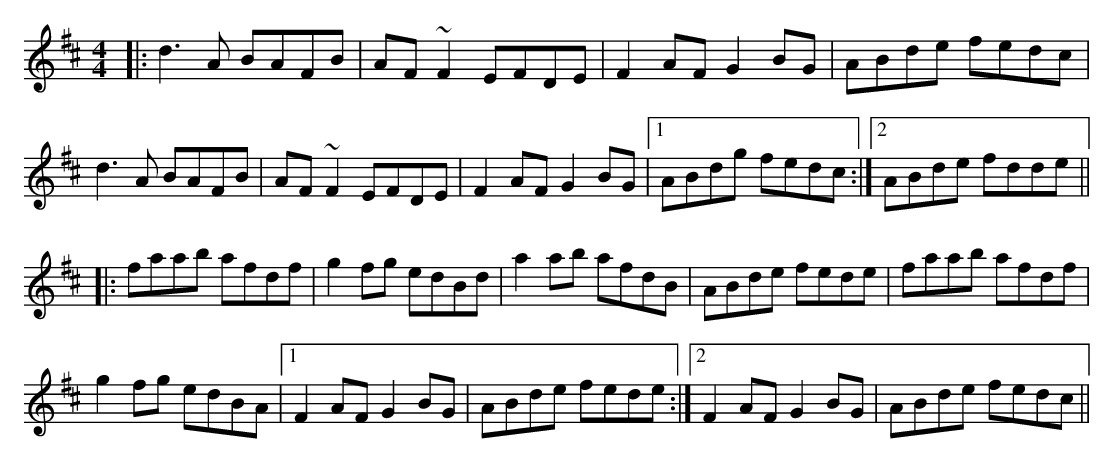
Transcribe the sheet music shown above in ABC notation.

X:1
M:4/4
K:D
|:d3A BAFB|AF~F2 EFDE|F2AF G2BG|ABde fedc|
d3A BAFB|AF~F2 EFDE|F2AF G2BG|1 ABdg fedc:|2 ABde fdde||
|:faab afdf|g2fg edBd|a2ab afdB|ABde fede|faab afdf|
g2fg edBA|1 F2AF G2BG|ABde fede:|2 F2AF G2BG|ABde fedc||
